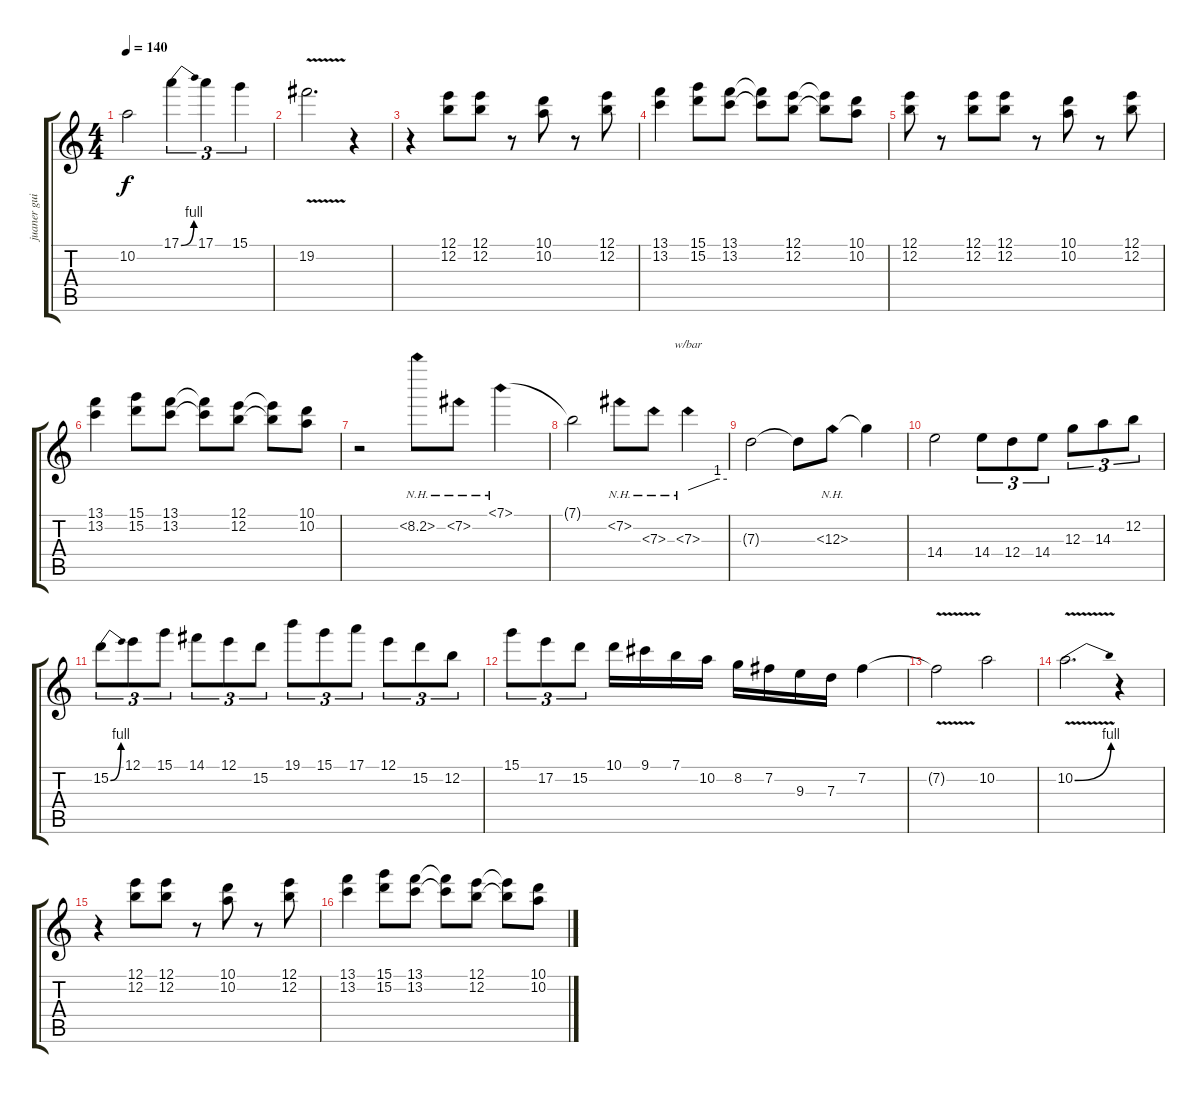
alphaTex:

\track ("juaner guitar" "juaner gui") {instrument distortionguitar}
\staff {score tabs}
\tuning (E4 B3 G3 D3 A2 E2) {hide}
\ts (4 4)
\tempo 140
\clef g2
\ks c
10.2{t}.2{dy f} 17.1{be (bend 0 0 60 4)}.4{tu (3 2)} 17.1.4{tu (3 2)} 15.1.4{tu (3 2)} |
19.2{v}.2{d} r.4 |
r.4{instrument electricguitarclean} (12.1 12.2).8 (12.1 12.2).8 r.8 (10.1 10.2).8 r.8 (12.1 12.2).8 |
(13.1 13.2).4 (15.1 15.2).8 (13.1 13.2).8 (13.1{t} 13.2{t}).8 (12.1 12.2).8 (12.1{t} 12.2{t}).8 (10.1 10.2).8 |
(12.1 12.2).8 r.8 (12.1 12.2).8 (12.1 12.2).8 r.8 (10.1 10.2).8 r.8 (12.1 12.2).8 |
(13.1 13.2).4 (15.1 15.2).8 (13.1 13.2).8 (13.1{t} 13.2{t}).8 (12.1 12.2).8 (12.1{t} 12.2{t}).8 (10.1 10.2).8 |
r.2{instrument distortionguitar} 8.2{nh}.8 7.2{nh}.8 7.1{nh}.4 |
7.1{t}.2 7.2{nh}.8 7.3{nh}.8 7.3{nh}.4{tbe (custom default 0 0 45 4 60 4)} |
7.3{t}.2 7.3{t}.8 12.3{nh}.8 12.3{t}.4 |
14.4.2 14.4.8{tu (3 2)} 12.4.8{tu (3 2)} 14.4.8{tu (3 2)} 12.3.8{tu (3 2)} 14.3.8{tu (3 2)} 12.2.8{tu (3 2)} |
15.2{be (bend 0 0 60 4)}.8{tu (3 2)} 12.1.8{tu (3 2)} 15.1.8{tu (3 2)} 14.1.8{tu (3 2)} 12.1.8{tu (3 2)} 15.2.8{tu (3 2)} 19.1.8{tu (3 2)} 15.1.8{tu (3 2)} 17.1.8{tu (3 2)} 12.1.8{tu (3 2)} 15.2.8{tu (3 2)} 12.2.8{tu (3 2)} |
15.1.8{tu (3 2)} 17.2.8{tu (3 2)} 15.2.8{tu (3 2)} 10.1.16 9.1.16 7.1.16 10.2.16 8.2.16 7.2.16 9.3.16 7.3.16 7.2.4 |
7.2{v t}.2 10.2.2 |
10.2{be (bend 0 0 60 4) v}.2{d} r.4 |
r.4{instrument electricguitarclean} (12.1 12.2).8 (12.1 12.2).8 r.8 (10.1 10.2).8 r.8 (12.1 12.2).8 |
(13.1 13.2).4 (15.1 15.2).8 (13.1 13.2).8 (13.1{t} 13.2{t}).8 (12.1 12.2).8 (12.1{t} 12.2{t}).8 (10.1 10.2).8
